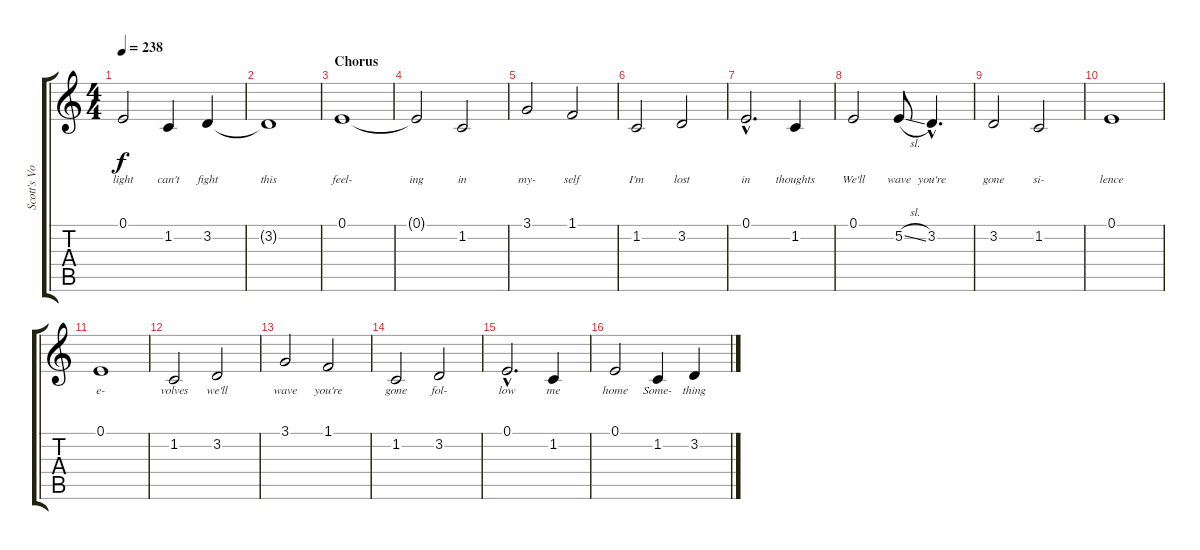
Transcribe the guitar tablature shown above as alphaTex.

\track ("Scott's Vocals" "Scott's Vo") {instrument lead2sawtooth}
\staff {score tabs}
\tuning (E4 B3 G3 D3 A2 E2) {hide}
\ts (4 4)
\tempo 238
\clef g2
\ks c
0.1.2{lyrics (0 "light") lyrics (1 "") lyrics (2 "") lyrics (3 "") lyrics (4 "") dy f} 1.2.4{lyrics (0 "can't") lyrics (1 "") lyrics (2 "") lyrics (3 "") lyrics (4 "")} 3.2.4{lyrics (0 "fight") lyrics (1 "") lyrics (2 "") lyrics (3 "") lyrics (4 "")} |
3.2{t}.1{lyrics (0 "this") lyrics (1 "") lyrics (2 "") lyrics (3 "") lyrics (4 "")} |
\section ("" "Chorus")
0.1.1{lyrics (0 "feel-") lyrics (1 "") lyrics (2 "") lyrics (3 "") lyrics (4 "")} |
0.1{t}.2{lyrics (0 "ing") lyrics (1 "") lyrics (2 "") lyrics (3 "") lyrics (4 "")} 1.2.2{lyrics (0 "in") lyrics (1 "") lyrics (2 "") lyrics (3 "") lyrics (4 "")} |
3.1.2{lyrics (0 "my-") lyrics (1 "") lyrics (2 "") lyrics (3 "") lyrics (4 "")} 1.1.2{lyrics (0 "self") lyrics (1 "") lyrics (2 "") lyrics (3 "") lyrics (4 "")} |
1.2.2{lyrics (0 "I'm") lyrics (1 "") lyrics (2 "") lyrics (3 "") lyrics (4 "")} 3.2.2{lyrics (0 "lost") lyrics (1 "") lyrics (2 "") lyrics (3 "") lyrics (4 "")} |
0.1{hac}.2{d lyrics (0 "in") lyrics (1 "") lyrics (2 "") lyrics (3 "") lyrics (4 "")} 1.2.4{lyrics (0 "thoughts") lyrics (1 "") lyrics (2 "") lyrics (3 "") lyrics (4 "")} |
0.1.2{lyrics (0 "We'll") lyrics (1 "") lyrics (2 "") lyrics (3 "") lyrics (4 "")} 5.2{sl}.8{lyrics (0 "wave") lyrics (1 "") lyrics (2 "") lyrics (3 "") lyrics (4 "")} 3.2{hac}.4{d lyrics (0 "you're") lyrics (1 "") lyrics (2 "") lyrics (3 "") lyrics (4 "")} |
3.2.2{lyrics (0 "gone") lyrics (1 "") lyrics (2 "") lyrics (3 "") lyrics (4 "")} 1.2.2{lyrics (0 "si-") lyrics (1 "") lyrics (2 "") lyrics (3 "") lyrics (4 "")} |
0.1.1{lyrics (0 "lence") lyrics (1 "") lyrics (2 "") lyrics (3 "") lyrics (4 "")} |
0.1.1{lyrics (0 "e-") lyrics (1 "") lyrics (2 "") lyrics (3 "") lyrics (4 "")} |
1.2.2{lyrics (0 "volves") lyrics (1 "") lyrics (2 "") lyrics (3 "") lyrics (4 "")} 3.2.2{lyrics (0 "we'll") lyrics (1 "") lyrics (2 "") lyrics (3 "") lyrics (4 "")} |
3.1.2{lyrics (0 "wave") lyrics (1 "") lyrics (2 "") lyrics (3 "") lyrics (4 "")} 1.1.2{lyrics (0 "you're") lyrics (1 "") lyrics (2 "") lyrics (3 "") lyrics (4 "")} |
1.2.2{lyrics (0 "gone") lyrics (1 "") lyrics (2 "") lyrics (3 "") lyrics (4 "")} 3.2.2{lyrics (0 "fol-") lyrics (1 "") lyrics (2 "") lyrics (3 "") lyrics (4 "")} |
0.1{hac}.2{d lyrics (0 "low") lyrics (1 "") lyrics (2 "") lyrics (3 "") lyrics (4 "")} 1.2.4{lyrics (0 "me") lyrics (1 "") lyrics (2 "") lyrics (3 "") lyrics (4 "")} |
0.1.2{lyrics (0 "home") lyrics (1 "") lyrics (2 "") lyrics (3 "") lyrics (4 "")} 1.2.4{lyrics (0 "Some-") lyrics (1 "") lyrics (2 "") lyrics (3 "") lyrics (4 "")} 3.2.4{lyrics (0 "thing") lyrics (1 "") lyrics (2 "") lyrics (3 "") lyrics (4 "")}
